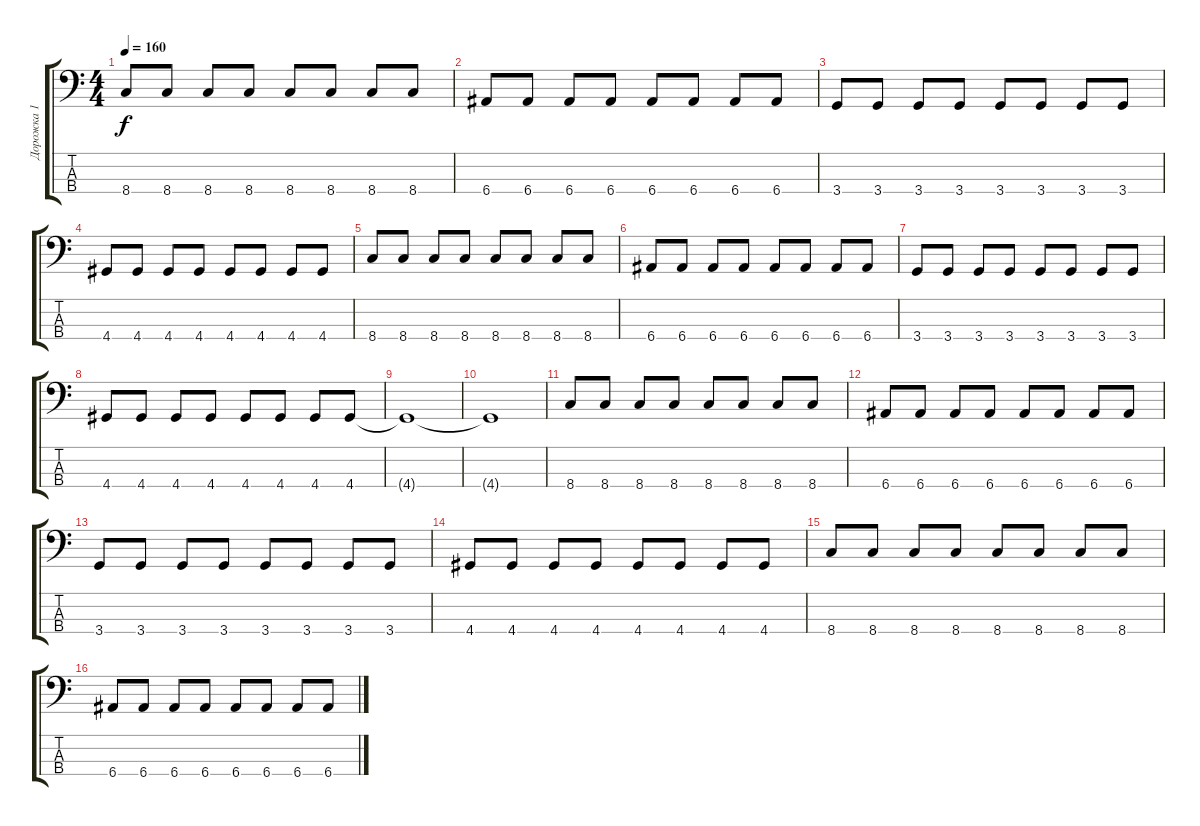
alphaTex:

\track ("Дорожка 1" "Дорожка 1") {instrument electricbassfinger}
\staff {score tabs}
\tuning (G2 D2 A1 E1) {hide}
\ts (4 4)
\tempo 160
\clef f4
\ks c
8.4.8{dy f} 8.4.8 8.4.8 8.4.8 8.4.8 8.4.8 8.4.8 8.4.8 |
6.4.8 6.4.8 6.4.8 6.4.8 6.4.8 6.4.8 6.4.8 6.4.8 |
3.4.8 3.4.8 3.4.8 3.4.8 3.4.8 3.4.8 3.4.8 3.4.8 |
4.4.8 4.4.8 4.4.8 4.4.8 4.4.8 4.4.8 4.4.8 4.4.8 |
8.4.8 8.4.8 8.4.8 8.4.8 8.4.8 8.4.8 8.4.8 8.4.8 |
6.4.8 6.4.8 6.4.8 6.4.8 6.4.8 6.4.8 6.4.8 6.4.8 |
3.4.8 3.4.8 3.4.8 3.4.8 3.4.8 3.4.8 3.4.8 3.4.8 |
4.4.8 4.4.8 4.4.8 4.4.8 4.4.8 4.4.8 4.4.8 4.4.8 |
4.4{t}.1 |
4.4{t}.1 |
8.4.8 8.4.8 8.4.8 8.4.8 8.4.8 8.4.8 8.4.8 8.4.8 |
6.4.8 6.4.8 6.4.8 6.4.8 6.4.8 6.4.8 6.4.8 6.4.8 |
3.4.8 3.4.8 3.4.8 3.4.8 3.4.8 3.4.8 3.4.8 3.4.8 |
4.4.8 4.4.8 4.4.8 4.4.8 4.4.8 4.4.8 4.4.8 4.4.8 |
8.4.8 8.4.8 8.4.8 8.4.8 8.4.8 8.4.8 8.4.8 8.4.8 |
6.4.8 6.4.8 6.4.8 6.4.8 6.4.8 6.4.8 6.4.8 6.4.8
